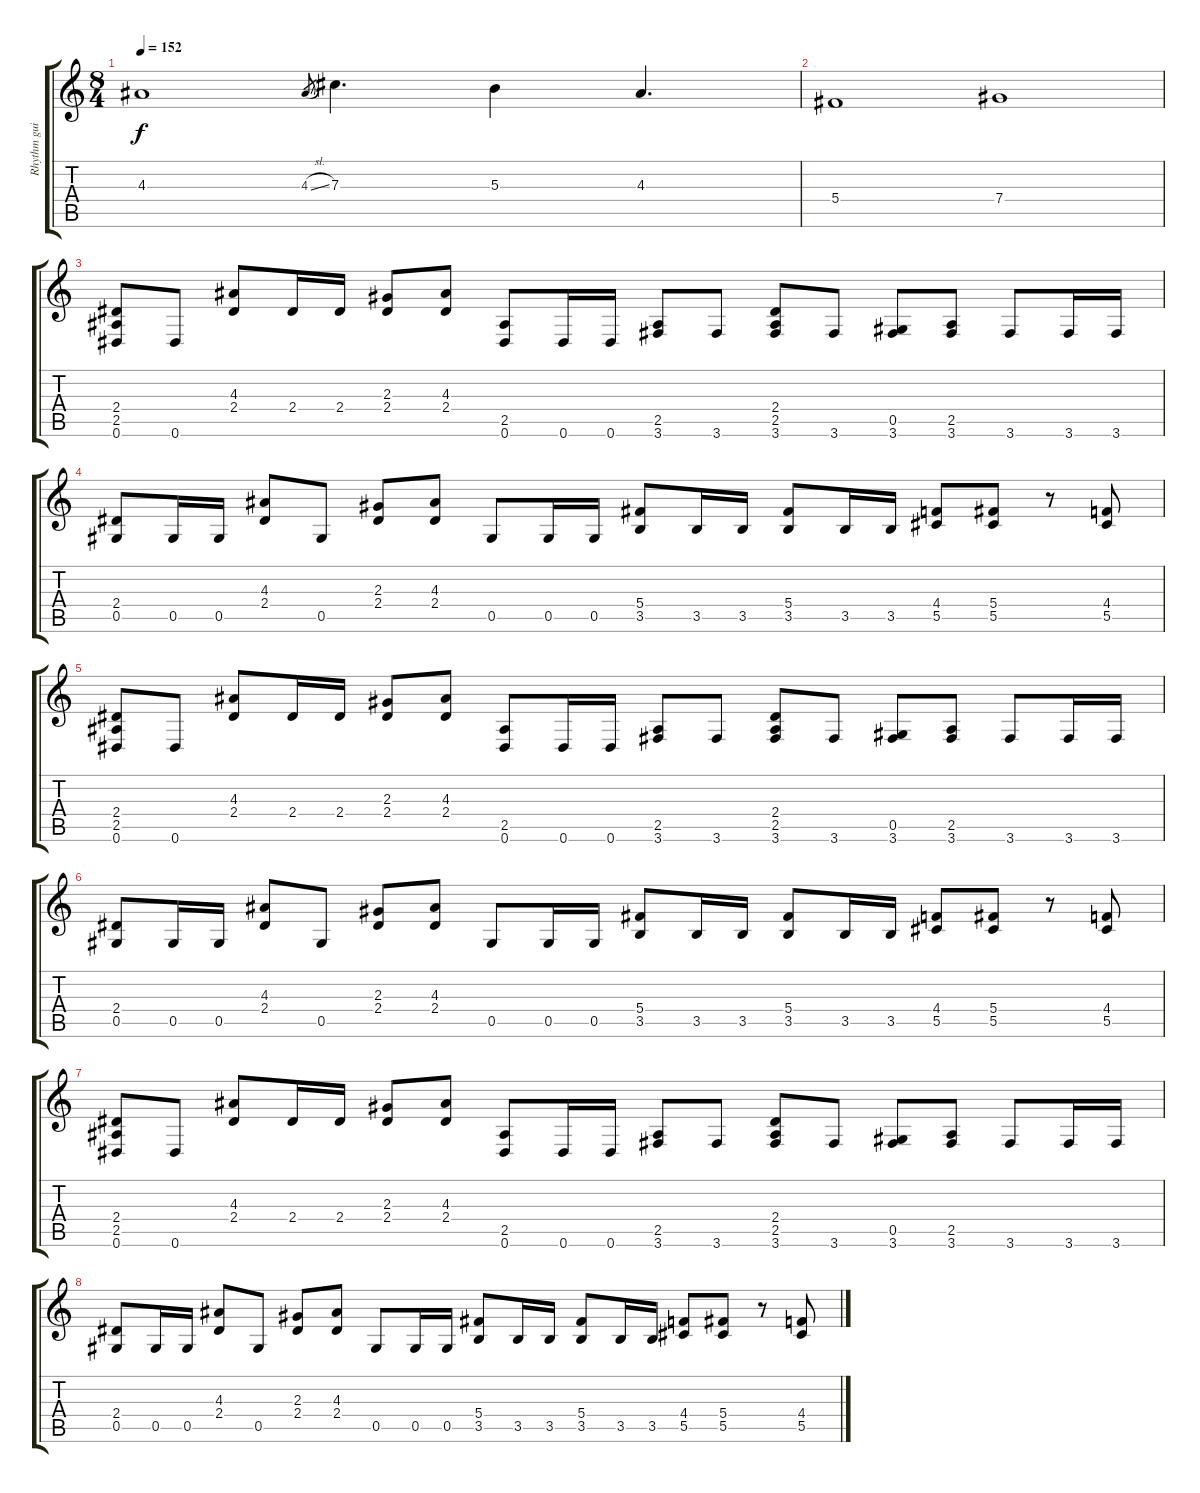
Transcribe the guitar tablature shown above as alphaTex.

\track ("Rhythm guitar" "Rhythm gui") {instrument distortionguitar}
\staff {score tabs}
\tuning (Eb4 Bb3 Gb3 Db3 Ab2 Eb2) {hide}
\ts (8 4)
\tempo 152
\clef g2
\ks c
4.3.1{dy f volume 13} 4.3{sl}.8{gr} 7.3.4{d volume 13} 5.3.4 4.3.4{d} |
5.4.1{volume 13} 7.4.1 |
(2.4 2.5 0.6).8 0.6.8 (4.3 2.4).8 2.4.16 2.4.16 (2.3 2.4).8 (4.3 2.4).8 (2.5 0.6).8 0.6.16 0.6.16 (2.5 3.6).8 3.6.8 (2.4 2.5 3.6).8 3.6.8 (0.5 3.6).8 (2.5 3.6).8 3.6.8 3.6.16 3.6.16 |
(2.4 0.5).8 0.5.16 0.5.16 (4.3 2.4).8 0.5.8 (2.3 2.4).8 (4.3 2.4).8 0.5.8 0.5.16 0.5.16 (5.4 3.5).8 3.5.16 3.5.16 (5.4 3.5).8 3.5.16 3.5.16 (4.4 5.5).8 (5.4 5.5).8 r.8 (4.4 5.5).8 |
(2.4 2.5 0.6).8 0.6.8 (4.3 2.4).8 2.4.16 2.4.16 (2.3 2.4).8 (4.3 2.4).8 (2.5 0.6).8 0.6.16 0.6.16 (2.5 3.6).8 3.6.8 (2.4 2.5 3.6).8 3.6.8 (0.5 3.6).8 (2.5 3.6).8 3.6.8 3.6.16 3.6.16 |
(2.4 0.5).8 0.5.16 0.5.16 (4.3 2.4).8 0.5.8 (2.3 2.4).8 (4.3 2.4).8 0.5.8 0.5.16 0.5.16 (5.4 3.5).8 3.5.16 3.5.16 (5.4 3.5).8 3.5.16 3.5.16 (4.4 5.5).8 (5.4 5.5).8 r.8 (4.4 5.5).8 |
(2.4 2.5 0.6).8 0.6.8 (4.3 2.4).8 2.4.16 2.4.16 (2.3 2.4).8 (4.3 2.4).8 (2.5 0.6).8 0.6.16 0.6.16 (2.5 3.6).8 3.6.8 (2.4 2.5 3.6).8 3.6.8 (0.5 3.6).8 (2.5 3.6).8 3.6.8 3.6.16 3.6.16 |
(2.4 0.5).8 0.5.16 0.5.16 (4.3 2.4).8 0.5.8 (2.3 2.4).8 (4.3 2.4).8 0.5.8 0.5.16 0.5.16 (5.4 3.5).8 3.5.16 3.5.16 (5.4 3.5).8 3.5.16 3.5.16 (4.4 5.5).8 (5.4 5.5).8 r.8 (4.4 5.5).8
